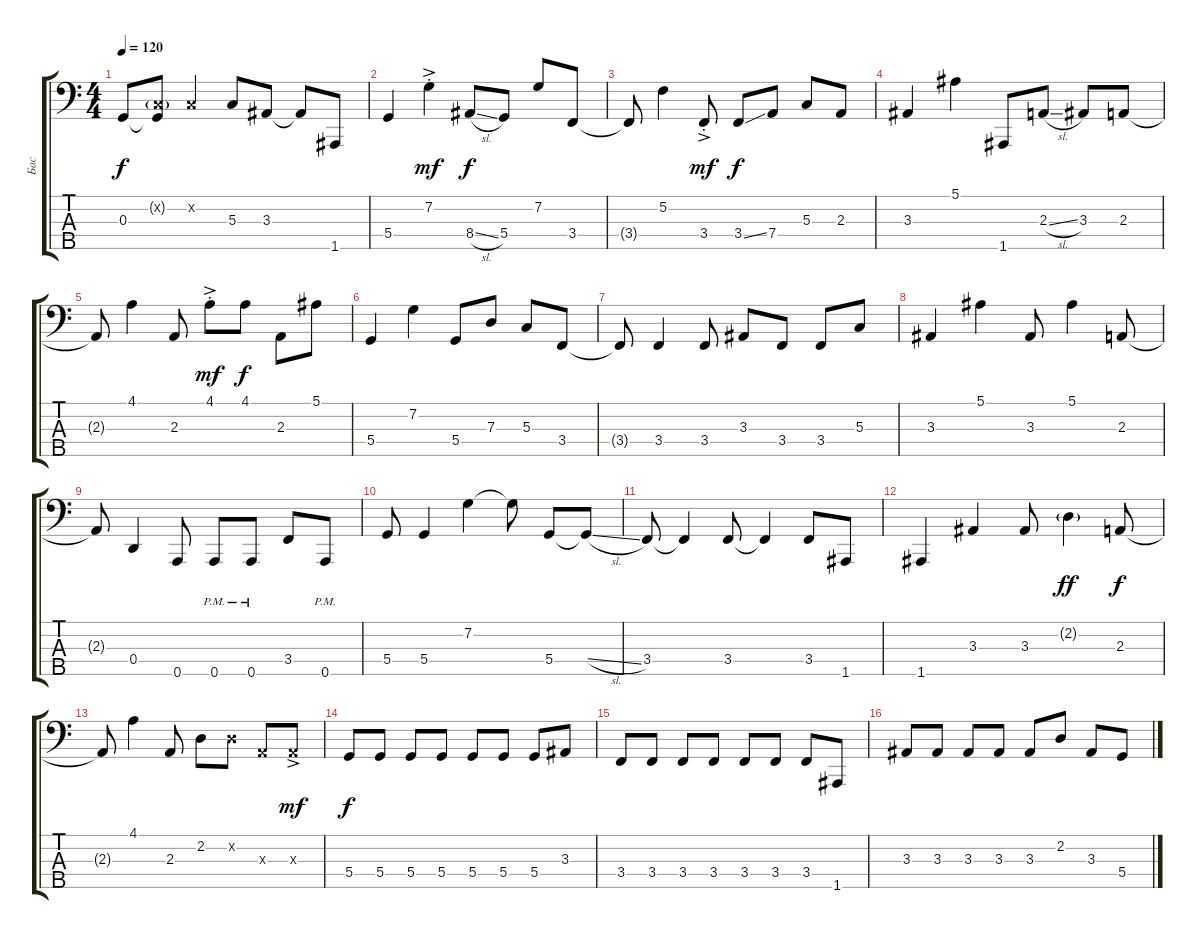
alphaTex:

\track ("Бас" "Бас") {instrument electricbassfinger}
\staff {score tabs}
\tuning (F2 C2 G1 D1 A0) {hide}
\ts (4 4)
\tempo 120
\clef f4
\ks c
0.3.8{dy f} (0.2{g x} 0.3{t}).8 0.2{x}.4 5.3.8 3.3.8 3.3{t}.8 1.5.8 |
5.4.4 7.2{ac st}.4{dy mf} 8.4{sl}.8{dy f} 5.4.8 7.2.8 3.4.8 |
3.4{t}.8 5.2.4 3.4{ac st}.8{dy mf} 3.4{ss}.8{dy f} 7.4.8 5.3.8 2.3.8 |
3.3.4 5.1.4 1.5.8 2.3{sl}.8 3.3.8 2.3.8 |
2.3{t}.8 4.1.4 2.3.8 4.1{ac st}.8{dy mf} 4.1.8{dy f} 2.3.8 5.1.8 |
5.4.4 7.2.4 5.4.8 7.3.8 5.3.8 3.4.8 |
3.4{t}.8 3.4.4 3.4.8 3.3.8 3.4.8 3.4.8 5.3.8 |
3.3.4 5.1.4 3.3.8 5.1.4 2.3.8 |
2.3{t}.8 0.4.4 0.5.8 0.5{pm}.8 0.5{pm}.8 3.4.8 0.5{pm}.8 |
5.4.8 5.4.4 7.2.4 7.2{t}.8 5.4.8 5.4{sl t}.8 |
3.4.8 3.4{t}.4 3.4.8 3.4{t}.4 3.4.8 1.5.8 |
1.5.4 3.3.4 3.3.8 2.2{g}.4{dy ff} 2.3.8{dy f} |
2.3{t}.8 4.1.4 2.3.8 2.2.8 2.2{x}.8 2.3{x}.8 2.3{ac x}.8{dy mf} |
5.4.8{dy f} 5.4.8 5.4.8 5.4.8 5.4.8 5.4.8 5.4.8 3.3.8 |
3.4.8 3.4.8 3.4.8 3.4.8 3.4.8 3.4.8 3.4.8 1.5.8 |
3.3.8 3.3.8 3.3.8 3.3.8 3.3.8 2.2.8 3.3.8 5.4.8
